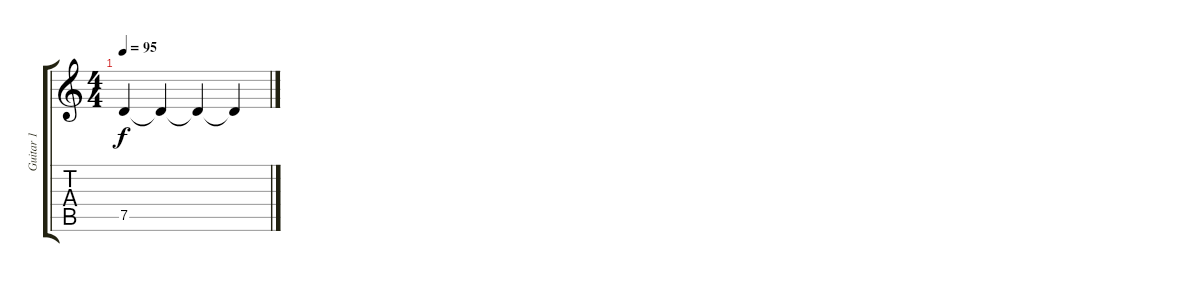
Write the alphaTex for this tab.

\track ("Guitar 1" "Guitar 1") {instrument distortionguitar}
\staff {score tabs}
\tuning (D4 A3 F3 C3 G2 D2) {hide}
\ts (4 4)
\tempo 95
\clef g2
\ks c
7.5{t}.4{dy f} 7.5{t}.4 7.5{t}.4 7.5{t}.4
